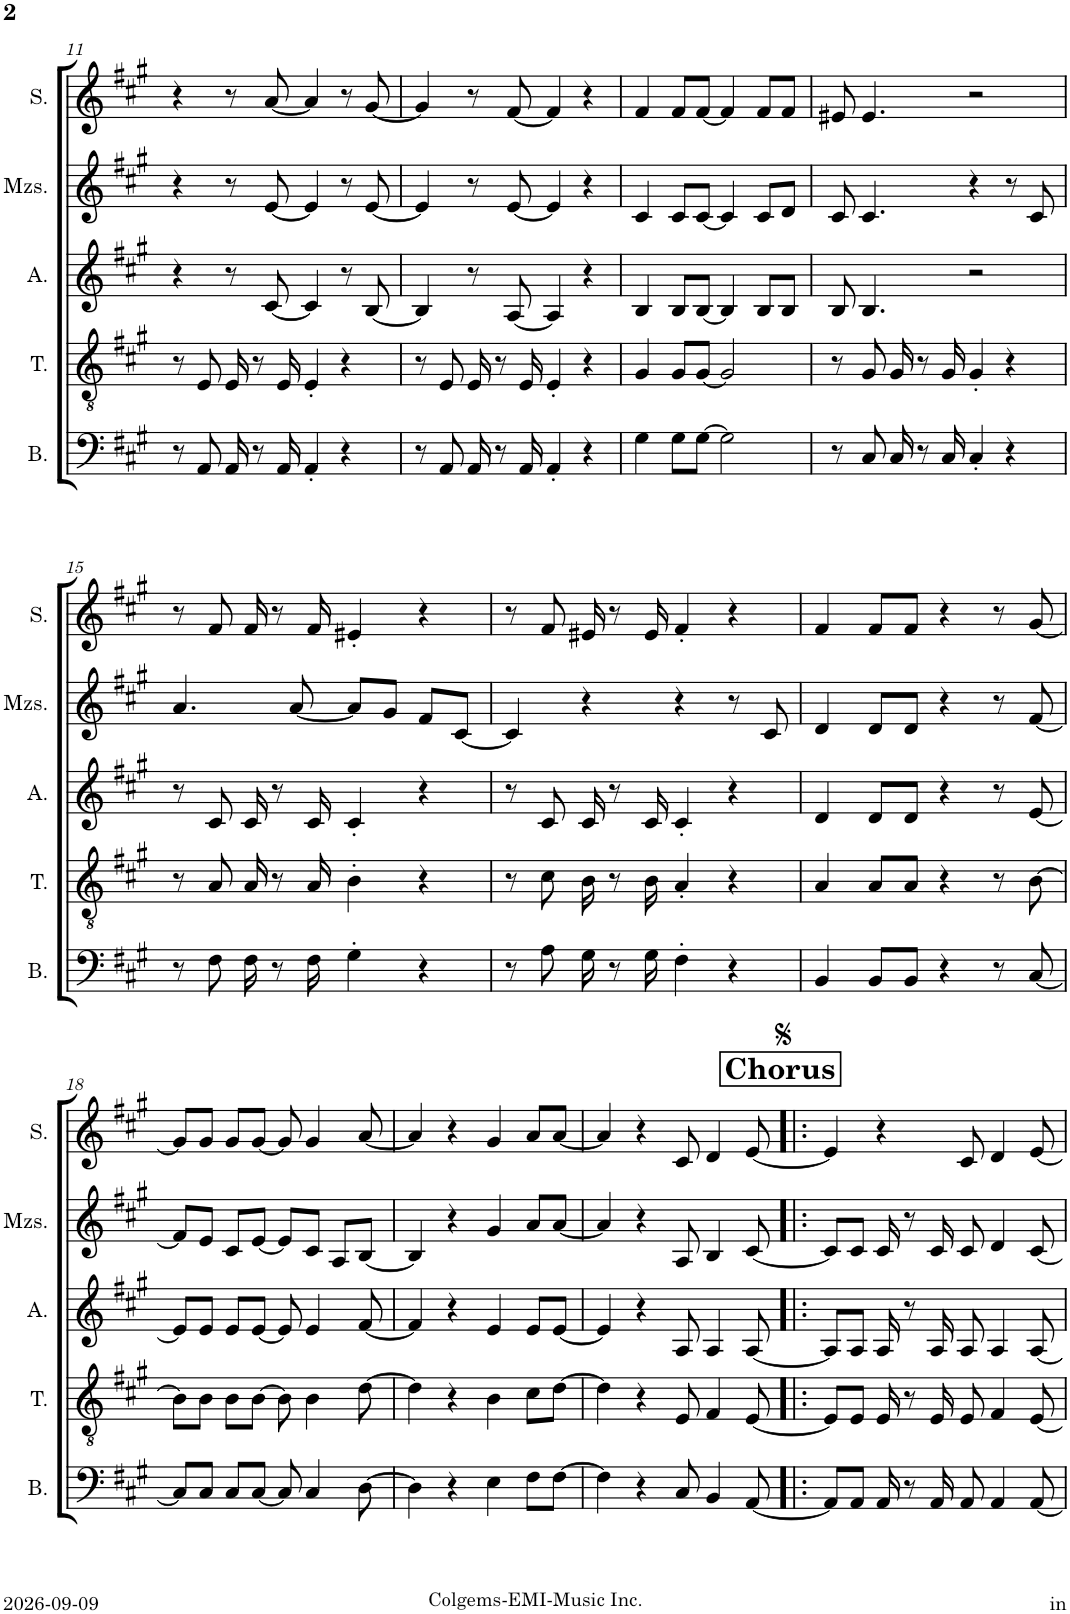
**kern	**kern	**kern	**kern	**kern
*part5	*part4	*part3	*part2	*part1
*staff5	*staff4	*staff3	*staff2	*staff1
*I"Bass	*I"Tenor	*I"Alto	*I"Mezzosopran	*I"Soprano
*I'B.	*I'T.	*I'A.	*I'Mzs.	*I'S.
!!LO:PB:g=z
*clefF4	*clefGv2	*clefG2	*clefG2	*clefG2
*k[f#c#g#]	*k[f#c#g#]	*k[f#c#g#]	*k[f#c#g#]	*k[f#c#g#]
*M4/4	*M4/4	*M4/4	*M4/4	*M4/4
=11	=11	=11	=11	=11
8r	8r	4r	4r	4r
8AA/	8E/	.	.	.
16AA/	16E/	8r	8r	8r
8r	8r	.	.	.
.	.	[8c#/	[8e/	[8a/
16AA/	16E/	.	.	.
4AA'/	4E'/	4c#/]	4e/]	4a/]
4r	4r	8r	8r	8r
.	.	[8B/	[8e/	[8g#/
=12	=12	=12	=12	=12
8r	8r	4B/]	4e/]	4g#/]
8AA/	8E/	.	.	.
16AA/	16E/	8r	8r	8r
8r	8r	.	.	.
.	.	[8A/	[8e/	[8f#/
16AA/	16E/	.	.	.
4AA'/	4E'/	4A/]	4e/]	4f#/]
4r	4r	4r	4r	4r
=13	=13	=13	=13	=13
4G#\	4G#/	4B/	4c#/	4f#/
8G#\L	8G#/L	8B/L	8c#/L	8f#/L
[8G#\J	[8G#/J	[8B/J	[8c#/J	[8f#/J
2G#\]	2G#/]	4B/]	4c#/]	4f#/]
.	.	8B/L	8c#/L	8f#/L
.	.	8B/J	8d/J	8f#/J
=14	=14	=14	=14	=14
8r	8r	8B/	8c#/	8e#X/
8C#/	8G#/	4.B/	4.c#/	4.e#/
16C#/	16G#/	.	.	.
8r	8r	.	.	.
16C#/	16G#/	.	.	.
4C#'/	4G#'/	2r	4r	2r
4r	4r	.	8r	.
.	.	.	8c#/	.
!!LO:LB:g=z
=15	=15	=15	=15	=15
8r	8r	8r	4.a/	8r
8F#\	8A/	8c#/	.	8f#/
16F#\	16A/	16c#/	.	16f#/
8r	8r	8r	.	8r
.	.	.	[8a/	.
16F#\	16A/	16c#/	.	16f#/
4G#'\	4B'\	4c#'/	8a/L]	4e#X'/
.	.	.	8g#/J	.
4r	4r	4r	8f#/L	4r
.	.	.	[8c#/J	.
=16	=16	=16	=16	=16
8r	8r	8r	4c#/]	8r
8A\	8c#\	8c#/	.	8f#/
16G#\	16B\	16c#/	4r	16e#X/
8r	8r	8r	.	8r
16G#\	16B\	16c#/	.	16e#/
4F#'\	4A'/	4c#'/	4r	4f#'/
4r	4r	4r	8r	4r
.	.	.	8c#/	.
=17	=17	=17	=17	=17
4BB/	4A/	4d/	4d/	4f#/
8BB/L	8A/L	8d/L	8d/L	8f#/L
8BB/J	8A/J	8d/J	8d/J	8f#/J
4r	4r	4r	4r	4r
8r	8r	8r	8r	8r
[8C#/	[8B\	[8e/	[8f#/	[8g#/
!!LO:LB:g=z
=18	=18	=18	=18	=18
8C#/L]	8B\L]	8e/L]	8f#/L]	8g#/L]
8C#/J	8B\J	8e/J	8e/J	8g#/J
8C#/L	8B\L	8e/L	8c#/L	8g#/L
[8C#/J	[8B\J	[8e/J	[8e/J	[8g#/J
8C#/]	8B\]	8e/]	8e/L]	8g#/]
4C#/	4B\	4e/	8c#/J	4g#/
.	.	.	8A/L	.
[8D\	[8d\	[8f#/	[8B/J	[8a/
=19	=19	=19	=19	=19
4D\]	4d\]	4f#/]	4B/]	4a/]
4r	4r	4r	4r	4r
4E\	4B\	4e/	4g#/	4g#/
8F#\L	8c#\L	8e/L	8a/L	8a/L
[8F#\J	[8d\J	[8e/J	[8a/J	[8a/J
=20	=20	=20	=20	=20
4F#\]	4d\]	4e/]	4a/]	4a/]
4r	4r	4r	4r	4r
8C#/	8E/	8A/	8A/	8c#/
4BB/	4F#/	4A/	4B/	4d/
[8AA/	[8E/	[8A/	[8c#/	[8e/
!!LO:REH:place=s1:a:B:cj:fs=14:t=Chorus
=21!|:	=21!|:	=21!|:	=21!|:	=21!|:
8AA/L]	8E/L]	8A/L]	8c#/L]	4e/]
8AA/J	8E/J	8A/J	8c#/J	.
16AA/	16E/	16A/	16c#/	4r
8r	8r	8r	8r	.
16AA/	16E/	16A/	16c#/	.
8AA/	8E/	8A/	8c#/	8c#/
4AA/	4F#/	4A/	4d/	4d/
[8AA/	[8E/	[8A/	[8c#/	[8e/
=	=	=	=	=
*-	*-	*-	*-	*-
